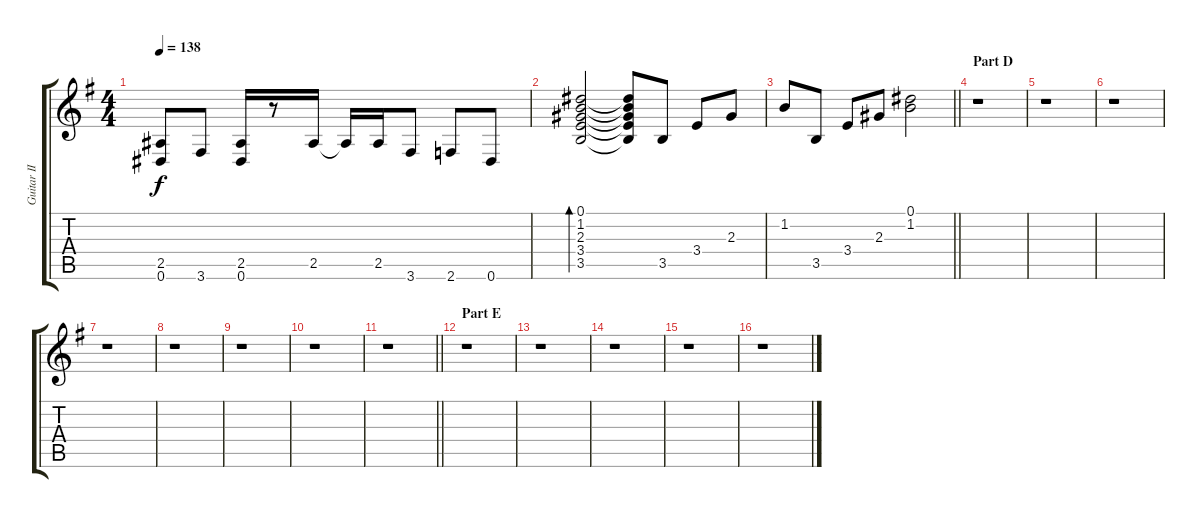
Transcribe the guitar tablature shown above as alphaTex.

\track ("Guitar II (Sugizo)" "Guitar II ") {instrument distortionguitar}
\staff {score tabs}
\tuning (Eb4 Bb3 Gb3 Db3 Ab2 Eb2) {hide}
\ts (4 4)
\tempo 138
\clef g2
\ks g
(2.5 0.6).8{dy f} 3.6.8 (2.5 0.6).16 r.8 2.5.16 2.5{t}.16 2.5.16 3.6.8 2.6.8 0.6.8 |
(0.1 1.2 2.3 3.4 3.5).2{bd 120} (0.1{t} 1.2{t} 2.3{t} 3.4{t} 3.5{t}).8 3.5.8 3.4.8 2.3.8 |
\barLineRight lightlight
1.2.8 3.5.8 3.4.8 2.3.8 (0.1 1.2).2 |
\section ("" "Part D")
r.1 |
r.1 |
r.1 |
r.1 |
r.1 |
r.1 |
r.1 |
\barLineRight lightlight
r.1 |
\section ("" "Part E")
r.1 |
r.1 |
r.1 |
r.1 |
r.1
